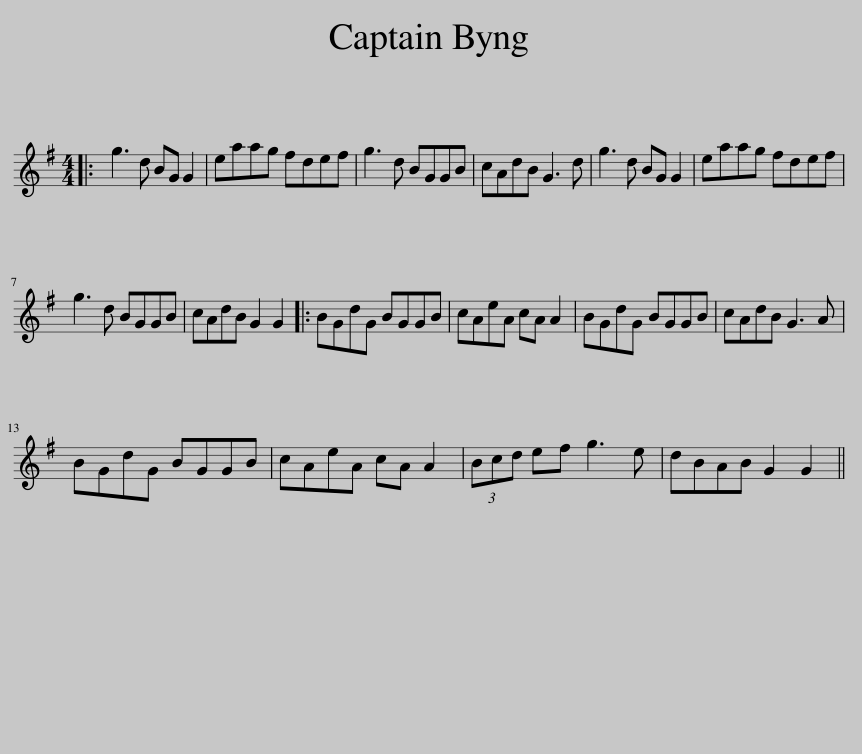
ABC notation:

X:1
L:1/8
M:4/4
I:linebreak $
K:G
V:1 treble
V:1
|: g3 d BG G2 | eaag fdef | g3 d BGGB | cAdB G3 d | g3 d BG G2 | %5
 eaag fdef |$ g3 d BGGB | cAdB G2 G2 |: BGdG BGGB | cAeA cA A2 | %10
 BGdG BGGB | cAdB G3 A |$ BGdG BGGB | cAeA cA A2 | (3Bcd ef g3 e | %15
 dBAB G2 G2 || %16
